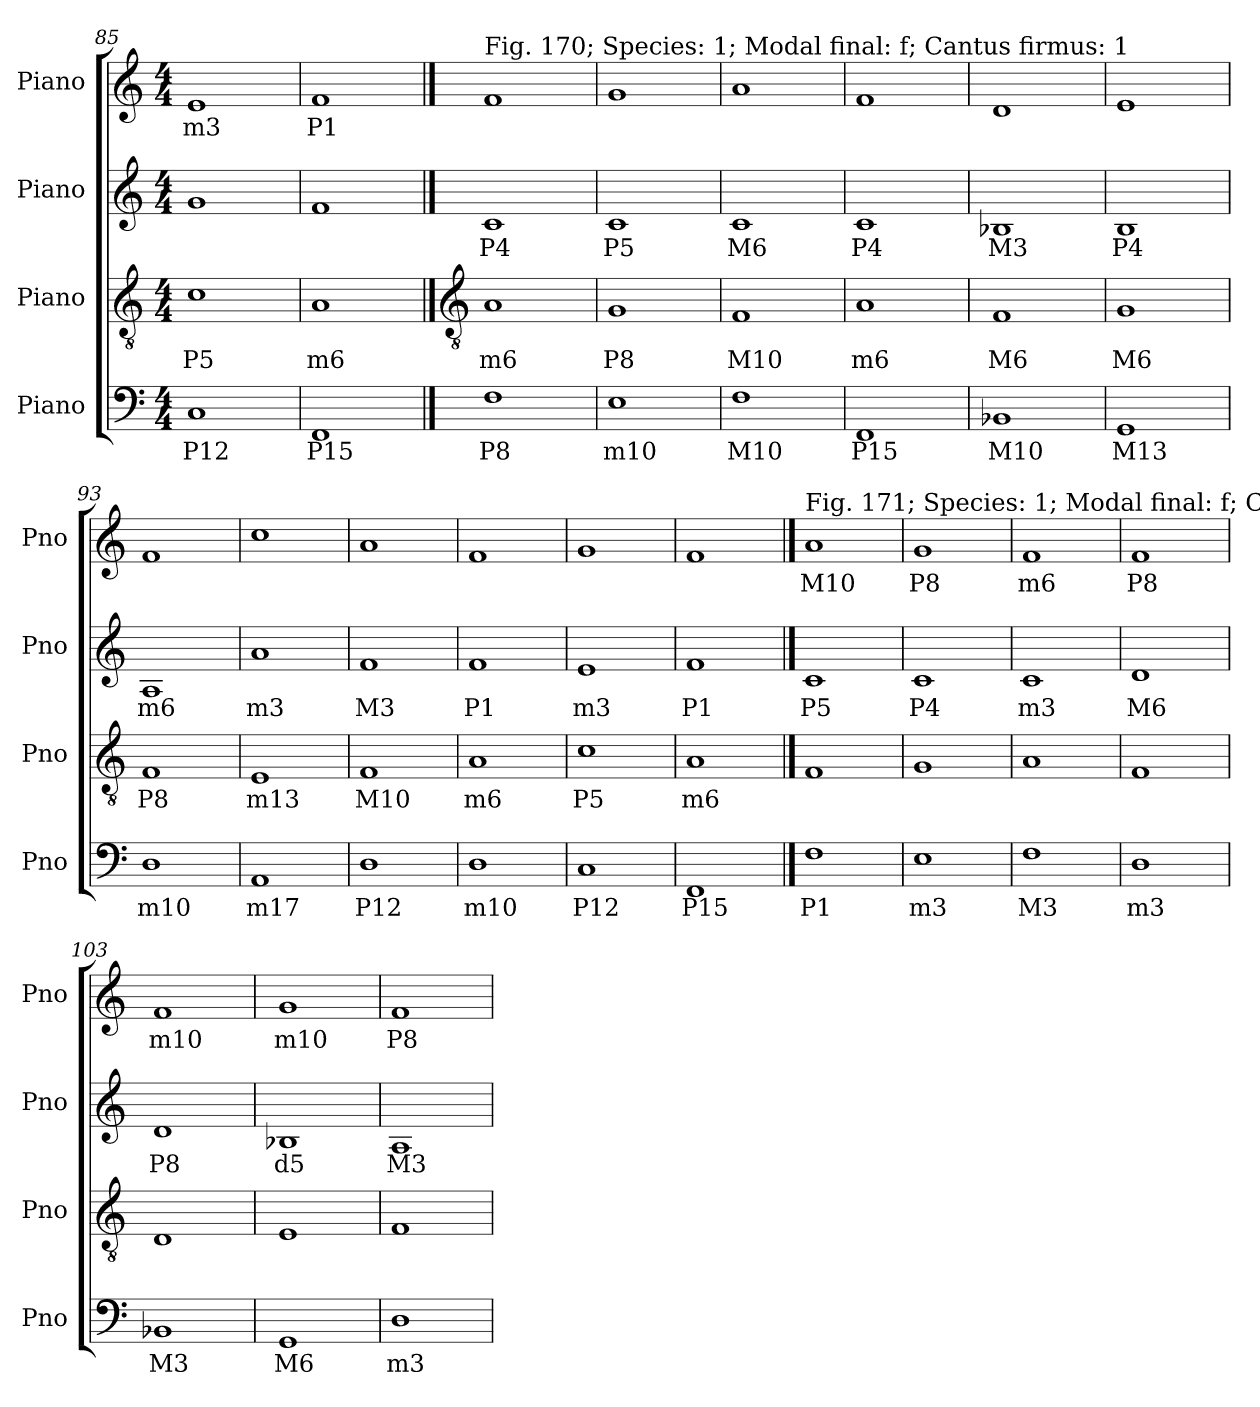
**kern	**text	**kern	**text	**kern	**text	**kern	**text
*part4	*part4	*part3	*part3	*part2	*part2	*part1	*part1
*staff4	*staff4	*staff3	*staff3	*staff2	*staff2	*staff1	*staff1
*I"Piano	*	*I"Piano	*	*I"Piano	*	*I"Piano	*
*I'Pno	*	*I'Pno	*	*I'Pno	*	*I'Pno	*
*clefF4	*	*clefGv2	*	*clefG2	*	*clefG2	*
*k[]	*	*k[]	*	*k[]	*	*k[]	*
*M4/4	*	*M4/4	*	*M4/4	*	*M4/4	*
=85	=85	=85	=85	=85	=85	=85	=85
!	!LO:LY:b	!	!LO:LY:b	!	!	!	!LO:LY:b
1C	P12	1c	P5	1g	.	1e	m3
=86	=86	=86	=86	=86	=86	=86	=86
!	!LO:LY:b	!	!LO:LY:b	!	!	!	!LO:LY:b
1FF	P15	1A	m6	1f	.	1f	P1
!!LO:LB:g=z
==87	==87	==87	==87	==87	==87	==87	==87
*	*	*clefGv2	*	*	*	*	*
!	!	!	!	!	!	!LO:TX:a:t=Fig. 170; Species&colon; 1; Modal final&colon; f; Cantus firmus&colon; 1	!
!	!LO:LY:b	!	!LO:LY:b	!	!LO:LY:b	!	!
1F	P8	1A	m6	1c	P4	1f	.
=88	=88	=88	=88	=88	=88	=88	=88
!	!LO:LY:b	!	!LO:LY:b	!	!LO:LY:b	!	!
1E	m10	1G	P8	1c	P5	1g	.
=89	=89	=89	=89	=89	=89	=89	=89
!	!LO:LY:b	!	!LO:LY:b	!	!LO:LY:b	!	!
1F	M10	1F	M10	1c	M6	1a	.
=90	=90	=90	=90	=90	=90	=90	=90
!	!LO:LY:b	!	!LO:LY:b	!	!LO:LY:b	!	!
1FF	P15	1A	m6	1c	P4	1f	.
=91	=91	=91	=91	=91	=91	=91	=91
!	!LO:LY:b	!	!LO:LY:b	!	!LO:LY:b	!	!
1BB-X	M10	1F	M6	1B-X	M3	1d	.
=92	=92	=92	=92	=92	=92	=92	=92
!	!LO:LY:b	!	!LO:LY:b	!	!LO:LY:b	!	!
1GG	M13	1G	M6	1B	P4	1e	.
=93	=93	=93	=93	=93	=93	=93	=93
!	!LO:LY:b	!	!LO:LY:b	!	!LO:LY:b	!	!
1D	m10	1F	P8	1A	m6	1f	.
=94	=94	=94	=94	=94	=94	=94	=94
!	!LO:LY:b	!	!LO:LY:b	!	!LO:LY:b	!	!
1AA	m17	1E	m13	1a	m3	1cc	.
=95	=95	=95	=95	=95	=95	=95	=95
!	!LO:LY:b	!	!LO:LY:b	!	!LO:LY:b	!	!
1D	P12	1F	M10	1f	M3	1a	.
=96	=96	=96	=96	=96	=96	=96	=96
!	!LO:LY:b	!	!LO:LY:b	!	!LO:LY:b	!	!
1D	m10	1A	m6	1f	P1	1f	.
=97	=97	=97	=97	=97	=97	=97	=97
!	!LO:LY:b	!	!LO:LY:b	!	!LO:LY:b	!	!
1C	P12	1c	P5	1e	m3	1g	.
=98	=98	=98	=98	=98	=98	=98	=98
!	!LO:LY:b	!	!LO:LY:b	!	!LO:LY:b	!	!
1FF	P15	1A	m6	1f	P1	1f	.
!!LO:PB:g=z
==99	==99	==99	==99	==99	==99	==99	==99
!	!	!	!	!	!	!LO:TX:a:t=Fig. 171; Species&colon; 1; Modal final&colon; f; Cantus firmus&colon; 3	!
!	!LO:LY:b	!	!	!	!LO:LY:b	!	!LO:LY:b
1F	P1	1F	.	1c	P5	1a	M10
=100	=100	=100	=100	=100	=100	=100	=100
!	!LO:LY:b	!	!	!	!LO:LY:b	!	!LO:LY:b
1E	m3	1G	.	1c	P4	1g	P8
=101	=101	=101	=101	=101	=101	=101	=101
!	!LO:LY:b	!	!	!	!LO:LY:b	!	!LO:LY:b
1F	M3	1A	.	1c	m3	1f	m6
=102	=102	=102	=102	=102	=102	=102	=102
!	!LO:LY:b	!	!	!	!LO:LY:b	!	!LO:LY:b
1D	m3	1F	.	1d	M6	1f	P8
=103	=103	=103	=103	=103	=103	=103	=103
!	!LO:LY:b	!	!	!	!LO:LY:b	!	!LO:LY:b
1BB-X	M3	1D	.	1d	P8	1f	m10
=104	=104	=104	=104	=104	=104	=104	=104
!	!LO:LY:b	!	!	!	!LO:LY:b	!	!LO:LY:b
1GG	M6	1E	.	1B-X	d5	1g	m10
=105	=105	=105	=105	=105	=105	=105	=105
!	!LO:LY:b	!	!	!	!LO:LY:b	!	!LO:LY:b
1D	m3	1F	.	1A	M3	1f	P8
=	=	=	=	=	=	=	=
*-	*-	*-	*-	*-	*-	*-	*-
